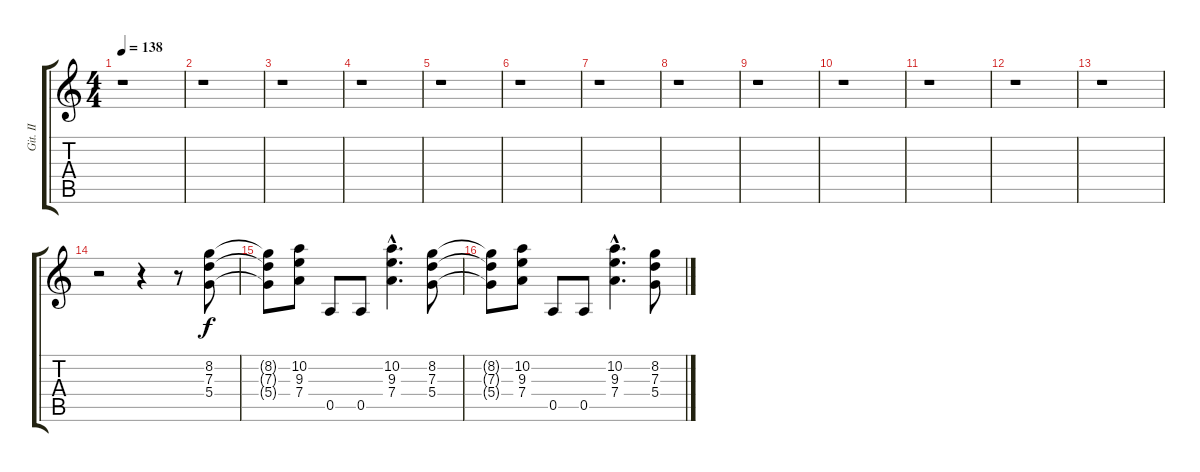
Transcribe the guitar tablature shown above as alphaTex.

\track ("Git. II" "Git. II") {instrument overdrivenguitar}
\staff {score tabs}
\tuning (E4 B3 G3 D3 A2 E2) {hide}
\ts (4 4)
\tempo 138
\clef g2
\ks c
r.1{dy f} |
r.1 |
r.1 |
r.1 |
r.1 |
r.1 |
r.1 |
r.1 |
r.1 |
r.1 |
r.1 |
r.1 |
r.1 |
r.2 r.4 r.8 (8.2 7.3 5.4).8 |
(8.2{t} 7.3{t} 5.4{t}).8 (10.2 9.3 7.4).8 0.5.8 0.5.8 (10.2{hac} 9.3{hac} 7.4{hac}).4{d} (8.2 7.3 5.4).8 |
(8.2{t} 7.3{t} 5.4{t}).8 (10.2 9.3 7.4).8 0.5.8 0.5.8 (10.2{hac} 9.3{hac} 7.4{hac}).4{d} (8.2 7.3 5.4).8
